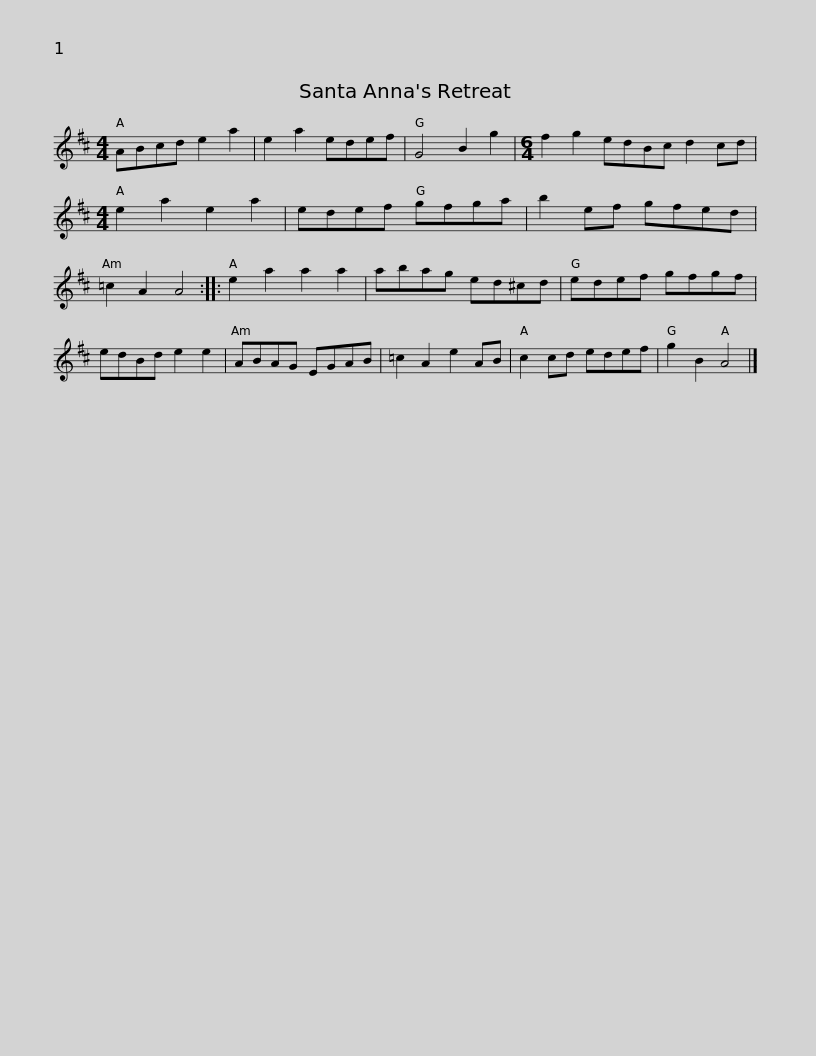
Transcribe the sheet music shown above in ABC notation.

X:1
L:1/8
M:4/4
I:linebreak $
K:D
V:1 treble
V:1
 ABcd e2 a2 | e2 a2 edef | G4 B2 g2 |[M:6/4] f2 g2 edBc d2 cd |[M:4/4] e2 a2 e2 a2 | %5
 edef gfga |$ b2 ef gfed | =c2 A2 A4 :: e2 a2 a2 a2 | abag ed^cd | %10
 edef gfgf | edBd e2 e2 |$ ABAG EGAB | =c2 A2 e2 AB | c2 cd edef | %15
 g2 B2 A4 |] %16
